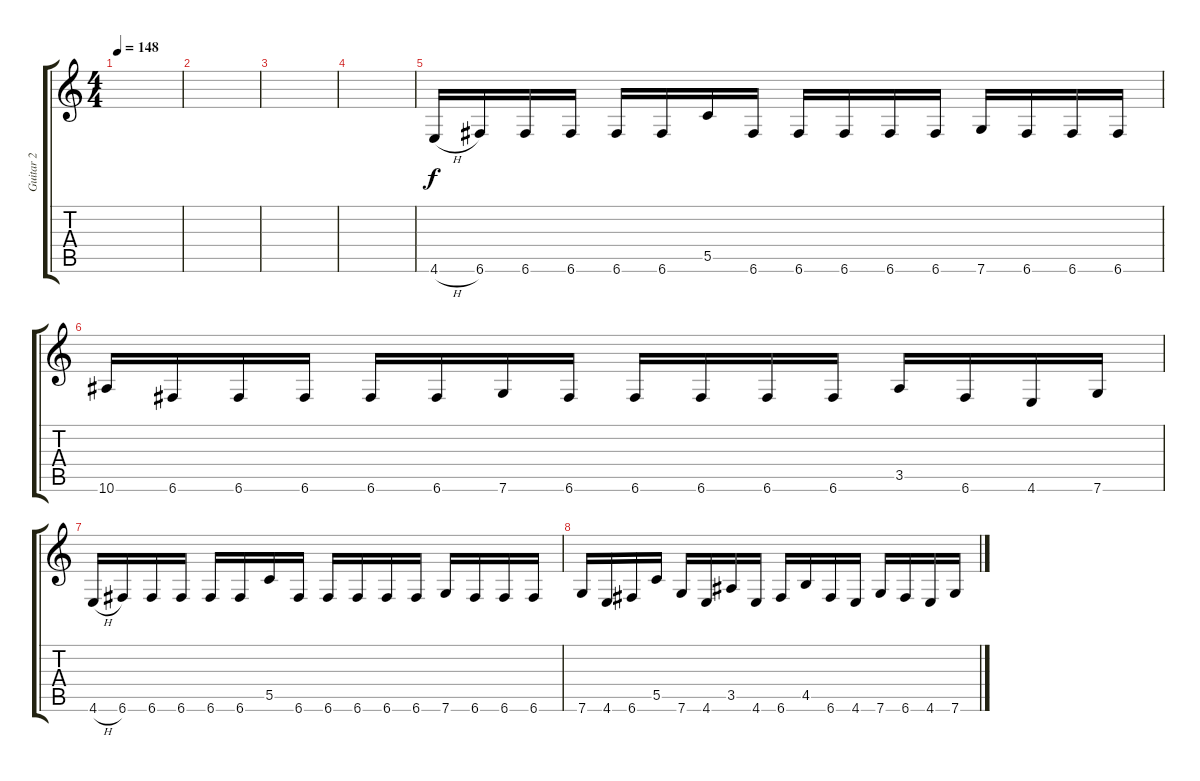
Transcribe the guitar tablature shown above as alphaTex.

\track ("Guitar 2" "Guitar 2") {instrument overdrivenguitar}
\staff {score tabs}
\tuning (D4 A3 F3 C3 G2 C2) {hide}
\ts (4 4)
\tempo 148
\clef g2
\ks c
|
|
|
|
4.6{h}.16 6.6.16 6.6.16 6.6.16 6.6.16 6.6.16 5.5.16 6.6.16 6.6.16 6.6.16 6.6.16 6.6.16 7.6.16 6.6.16 6.6.16 6.6.16 |
10.6.16 6.6.16 6.6.16 6.6.16 6.6.16 6.6.16 7.6.16 6.6.16 6.6.16 6.6.16 6.6.16 6.6.16 3.5.16 6.6.16 4.6.16 7.6.16 |
4.6{h}.16 6.6.16 6.6.16 6.6.16 6.6.16 6.6.16 5.5.16 6.6.16 6.6.16 6.6.16 6.6.16 6.6.16 7.6.16 6.6.16 6.6.16 6.6.16 |
7.6.16 4.6.16 6.6.16 5.5.16 7.6.16 4.6.16 3.5.16 4.6.16 6.6.16 4.5.16 6.6.16 4.6.16 7.6.16 6.6.16 4.6.16 7.6.16
